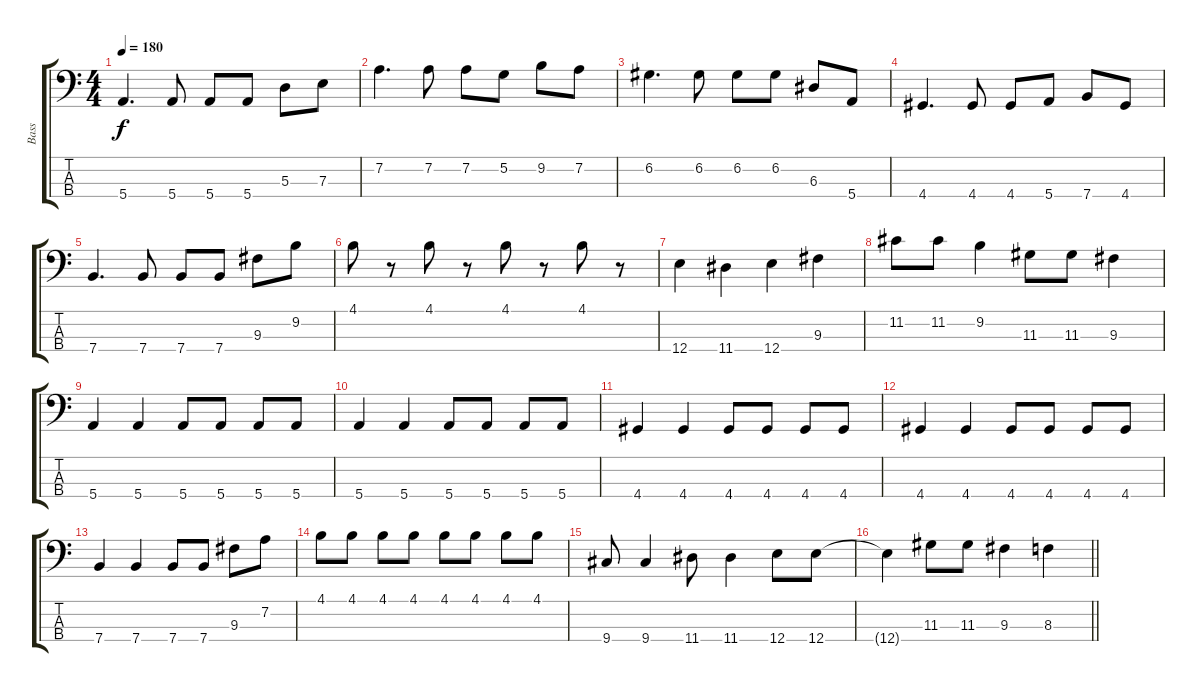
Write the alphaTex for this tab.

\track ("Bass " "Bass ") {instrument electricbassfinger}
\staff {score tabs}
\tuning (G2 D2 A1 E1) {hide}
\ts (4 4)
\tempo 180
\clef f4
\ks c
5.4.4{d dy f} 5.4.8 5.4.8 5.4.8 5.3.8 7.3.8 |
7.2.4{d} 7.2.8 7.2.8 5.2.8 9.2.8 7.2.8 |
6.2.4{d} 6.2.8 6.2.8 6.2.8 6.3.8 5.4.8 |
4.4.4{d} 4.4.8 4.4.8 5.4.8 7.4.8 4.4.8 |
7.4.4{d} 7.4.8 7.4.8 7.4.8 9.3.8 9.2.8 |
4.1.8 r.8 4.1.8 r.8 4.1.8 r.8 4.1.8 r.8 |
12.4.4 11.4.4 12.4.4 9.3.4 |
11.2.8 11.2.8 9.2.4 11.3.8 11.3.8 9.3.4 |
5.4.4 5.4.4 5.4.8 5.4.8 5.4.8 5.4.8 |
5.4.4 5.4.4 5.4.8 5.4.8 5.4.8 5.4.8 |
4.4.4 4.4.4 4.4.8 4.4.8 4.4.8 4.4.8 |
4.4.4 4.4.4 4.4.8 4.4.8 4.4.8 4.4.8 |
7.4.4 7.4.4 7.4.8 7.4.8 9.3.8 7.2.8 |
4.1.8 4.1.8 4.1.8 4.1.8 4.1.8 4.1.8 4.1.8 4.1.8 |
9.4.8 9.4.4 11.4.8 11.4.4 12.4.8 12.4.8 |
\barLineRight lightlight
12.4{t}.4 11.3.8 11.3.8 9.3.4 8.3.4
